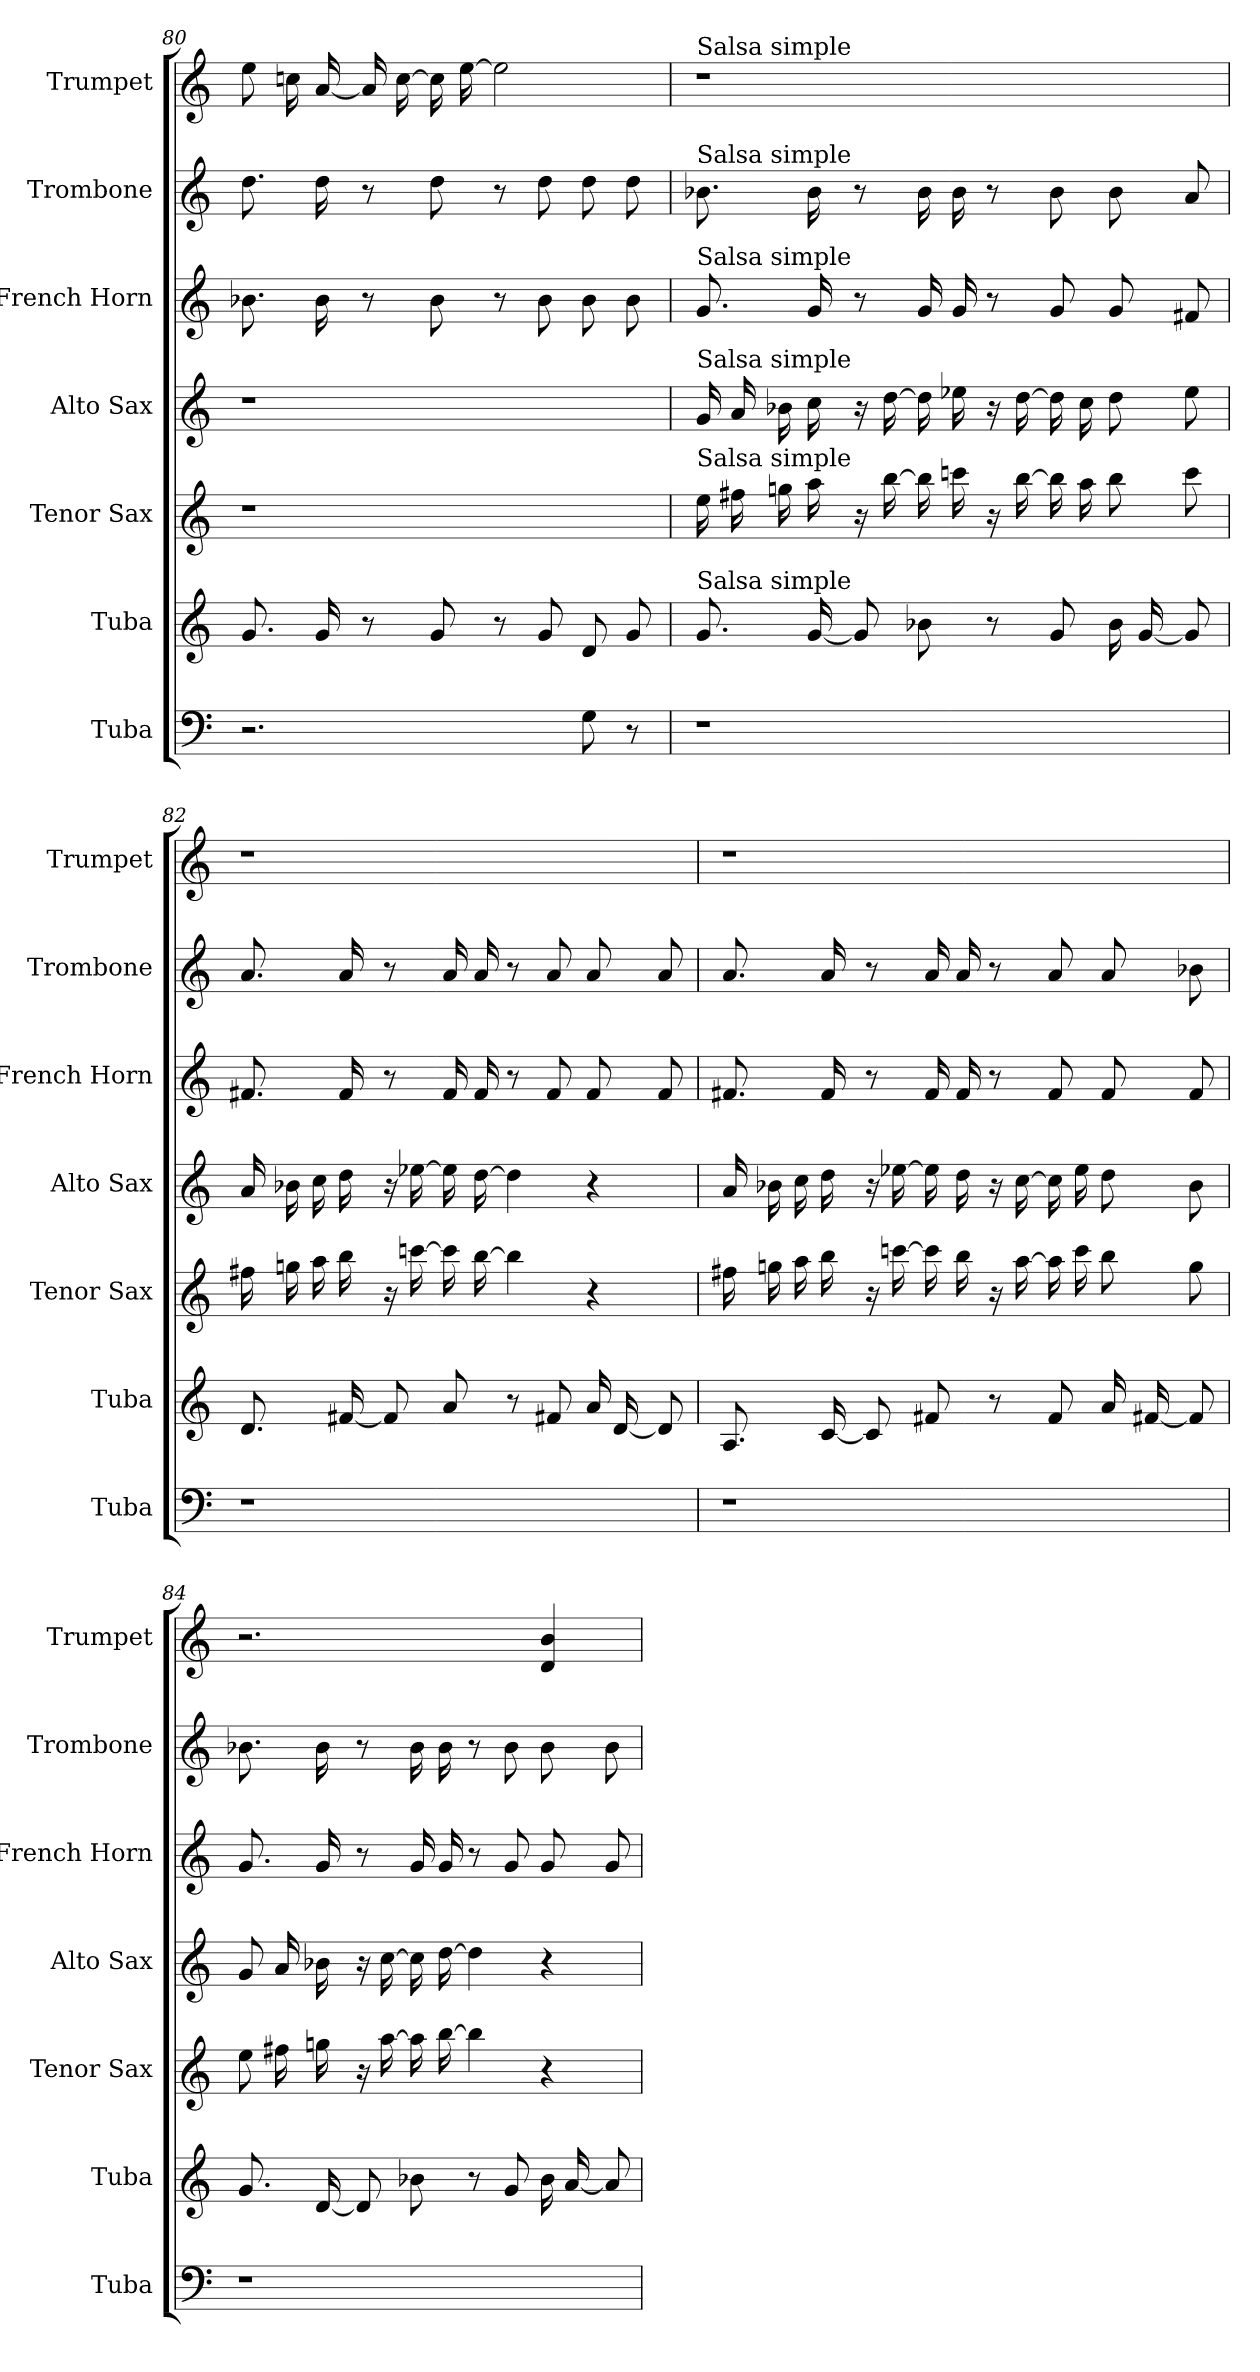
**kern	**kern	**kern	**kern	**kern	**kern	**kern
*part7	*part6	*part5	*part4	*part3	*part2	*part1
*staff7	*staff6	*staff5	*staff4	*staff3	*staff2	*staff1
*I"Tuba	*I"Tuba	*I"Tenor Sax	*I"Alto Sax	*I"French Horn	*I"Trombone	*I"Trumpet
*I'Tuba	*I'Tuba	*I'Tenor Sax	*I'Alto Sax	*I'French Horn	*I'Trombone	*I'Trumpet
*clefF4	*clefG2	*clefG2	*clefG2	*clefG2	*clefG2	*clefG2
*ITrd8c14	*ITrd15c26	*ITrd5c9	*ITrd8c14	*ITrd8c14	*ITrd8c14	*ITrd1c2
=80	=80	=80	=80	=80	=80	=80
2.r	8.GG	1r	1r	8.B-	8.d	8dd
.	.	.	.	.	.	16b-
.	16GG	.	.	16B-	16d	[16g
.	8r	.	.	8r	8r	16g]
.	.	.	.	.	.	[16b-
.	8GG	.	.	8B-	8d	16b-]
.	.	.	.	.	.	[16dd
.	8r	.	.	8r	8r	2dd]
.	8GG	.	.	8B-	8d	.
8GG	8DD	.	.	8B-	8d	.
8r	8GG	.	.	8B-	8d	.
=81	=81	=81	=81	=81	=81	=81
!	!	!	!	!	!	!LO:TX:a:t=Salsa simple
!	!	!	!	!	!LO:TX:a:t=Salsa simple	!
!	!	!	!	!LO:TX:a:t=Salsa simple	!	!
!	!	!	!LO:TX:a:t=Salsa simple	!	!	!
!	!	!LO:TX:a:t=Salsa simple	!	!	!	!
!	!LO:TX:a:t=Salsa simple	!	!	!	!	!
1r	8.GG	16g	16G	8.G	8.B-	1r
.	.	16an	16A	.	.	.
.	.	16b-	16B-	.	.	.
.	[16GG	16cc	16c	16G	16B-	.
.	8GG]	16r	16r	8r	8r	.
.	.	[16dd	[16d	.	.	.
.	8BB-	16dd]	16d]	16G	16B-	.
.	.	16ee-	16e-	16G	16B-	.
.	8r	16r	16r	8r	8r	.
.	.	[16dd	[16d	.	.	.
.	8GG	16dd]	16d]	8G	8B-	.
.	.	16cc	16c	.	.	.
.	16BB-	8dd	8d	8G	8B-	.
.	[16GG	.	.	.	.	.
.	8GG]	8ee-	8e-	8F#X	8A	.
=82	=82	=82	=82	=82	=82	=82
1r	8.DD	16an	16A	8.F#X	8.A	1r
.	.	16b-	16B-	.	.	.
.	.	16cc	16c	.	.	.
.	[16FF#X	16dd	16d	16F#	16A	.
.	8FF#]	16r	16r	8r	8r	.
.	.	[16ee-	[16e-	.	.	.
.	8AA	16ee-]	16e-]	16F#	16A	.
.	.	[16dd	[16d	16F#	16A	.
.	8r	4dd]	4d]	8r	8r	.
.	8FF#X	.	.	8F#	8A	.
.	16AA	4r	4r	8F#	8A	.
.	[16DD	.	.	.	.	.
.	8DD]	.	.	8F#	8A	.
=83	=83	=83	=83	=83	=83	=83
1r	8.AAA	16an	16A	8.F#X	8.A	1r
.	.	16b-	16B-	.	.	.
.	.	16cc	16c	.	.	.
.	[16CC	16dd	16d	16F#	16A	.
.	8CC]	16r	16r	8r	8r	.
.	.	[16ee-	[16e-	.	.	.
.	8FF#X	16ee-]	16e-]	16F#	16A	.
.	.	16dd	16d	16F#	16A	.
.	8r	16r	16r	8r	8r	.
.	.	[16cc	[16c	.	.	.
.	8FF#	16cc]	16c]	8F#	8A	.
.	.	16ee-	16e-	.	.	.
.	16AA	8dd	8d	8F#	8A	.
.	[16FF#X	.	.	.	.	.
.	8FF#]	8b-	8B-	8F#	8B-	.
=84	=84	=84	=84	=84	=84	=84
1r	8.GG	8g	8G	8.G	8.B-	2.r
.	.	16an	16A	.	.	.
.	[16DD	16b-	16B-	16G	16B-	.
.	8DD]	16r	16r	8r	8r	.
.	.	[16cc	[16c	.	.	.
.	8BB-	16cc]	16c]	16G	16B-	.
.	.	[16dd	[16d	16G	16B-	.
.	8r	4dd]	4d]	8r	8r	.
.	8GG	.	.	8G	8B-	.
.	16BB-	4r	4r	8G	8B-	4c 4a
.	[16AA	.	.	.	.	.
.	8AA]	.	.	8G	8B-	.
=	=	=	=	=	=	=
*-	*-	*-	*-	*-	*-	*-
